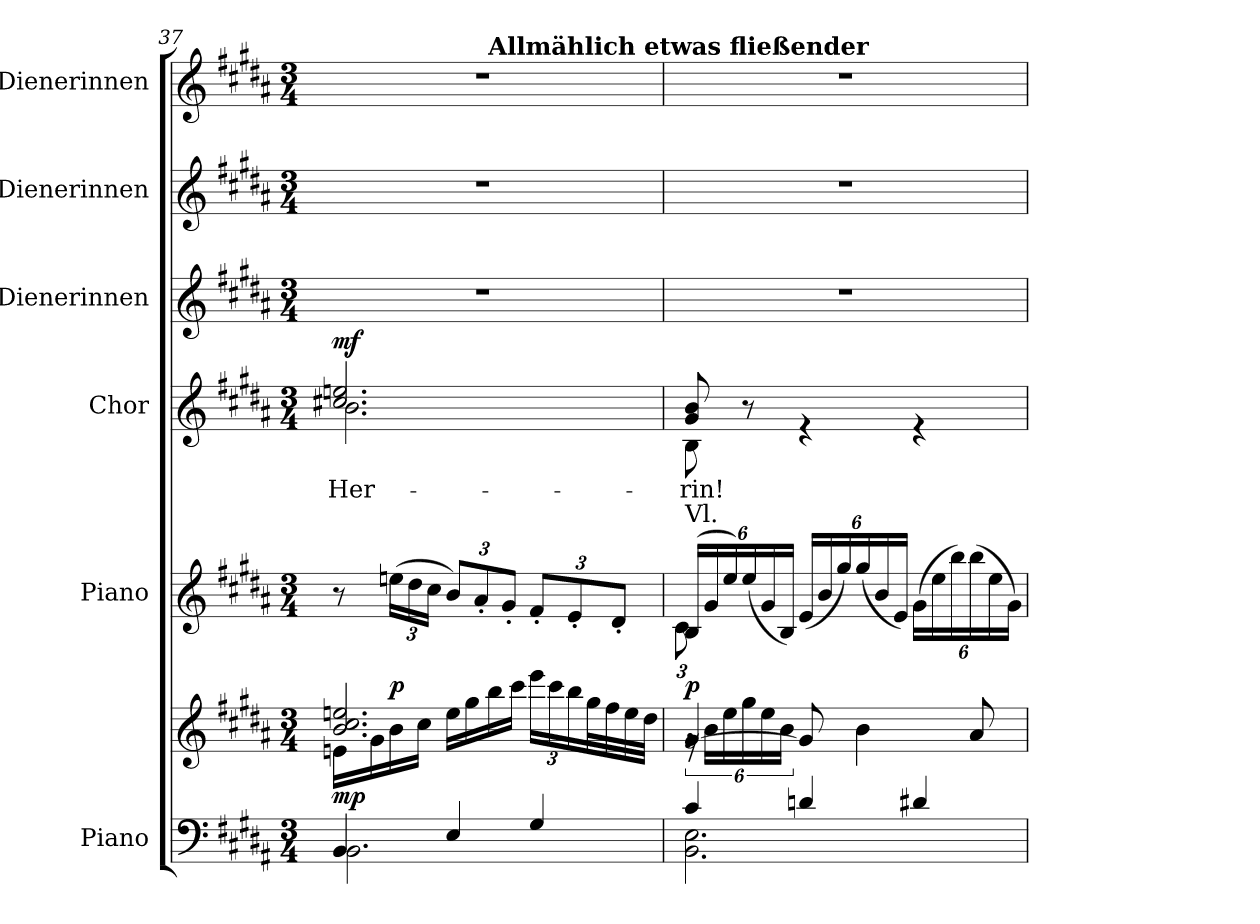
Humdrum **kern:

**kern	**kern	**dynam	**kern	**dynam	**kern	**text	**dynam	**kern	**kern	**kern
*part6	*part6	*part6	*part5	*part5	*part4	*part4	*part4	*part3	*part2	*part1
*staff7	*staff6	*staff6/7	*staff5	*staff5	*staff4	*staff4	*staff4	*staff3	*staff2	*staff1
*I"Piano	*	*	*I"Piano	*	*I"Chor	*	*	*I"Dienerinnen	*I"Dienerinnen	*I"Dienerinnen
*I'Pno.	*	*	*I'Pno.	*	*I'Chor.	*	*	*I'D.	*I'D.	*I'D.
*clefF4	*clefG2	*	*clefG2	*	*clefG2	*	*	*clefG2	*clefG2	*clefG2
*k[f#c#g#d#a#]	*k[f#c#g#d#a#]	*	*k[f#c#g#d#a#]	*	*k[f#c#g#d#a#]	*	*	*k[f#c#g#d#a#]	*k[f#c#g#d#a#]	*k[f#c#g#d#a#]
*M3/4	*M3/4	*	*M3/4	*	*M3/4	*	*	*M3/4	*M3/4	*M3/4
=37	=37	=37	=37	=37	=37	=37	=37	=37	=37	=37
*^	*^	*	*	*	*^	*	*	*	*	*
!	!	!	!	!LO:DY:b	!	!	!	!	!LO:LY:b	!LO:DY:a	!	!	!
*	*	*	*	*	*	*	*	*	*	*	*	*	*^
4BB/	2.BB\	2.b/ 2.cc#/ 2.een/	16en\LL	mp	8r	.	2.cc#X/ 2.een/	2.b\	Her-	mf	2.r	2.r	2.r	4.ryy
.	.	.	16g#\	.	.	.	.	.	.	.	.	.	.	.
*	*	*	*	*	*Xbrackettup	*	*	*	*	*	*	*	*	*
!	!	!	!	!	!	!LO:DY:b	!	!	!	!	!	!	!	!
.	.	.	16b\	.	(>24een\LL	p	.	.	.	.	.	.	.	.
.	.	.	.	.	24dd#\	.	.	.	.	.	.	.	.	.
.	.	.	16cc#\JJ	.	.	.	.	.	.	.	.	.	.	.
.	.	.	.	.	24cc#\JJ	.	.	.	.	.	.	.	.	.
4E/	.	.	16ee\LL	.	12b/L)	.	.	.	.	.	.	.	.	.
.	.	.	16gg#\	.	.	.	.	.	.	.	.	.	.	.
.	.	.	.	.	12a#'/	.	.	.	.	.	.	.	.	.
*	*	*	*	*	*	*	*	*	*	*	*	*	*MM90	*
!	!	!	!	!	!	!	!	!	!	!	!	!	!	!LO:TX:a:B:t=Allmählich etwas fließender
.	.	.	16bb\	.	.	.	.	.	.	.	.	.	.	4.ryy
.	.	.	.	.	12g#'/J	.	.	.	.	.	.	.	.	.
.	.	.	16ccc#\JJ	.	.	.	.	.	.	.	.	.	.	.
*	*	*	*Xbrackettup	*	*	*	*	*	*	*	*	*	*	*
4G#/	.	.	24eee\LL	.	12f#'/L	.	.	.	.	.	.	.	.	.
.	.	.	24ccc#\	.	.	.	.	.	.	.	.	.	.	.
.	.	.	24bb\	.	12e'/	.	.	.	.	.	.	.	.	.
.	.	.	32gg#\L	.	.	.	.	.	.	.	.	.	.	.
.	.	.	32ff#\	.	.	.	.	.	.	.	.	.	.	.
.	.	.	.	.	12d#'/J	.	.	.	.	.	.	.	.	.
.	.	.	32ee\	.	.	.	.	.	.	.	.	.	.	.
.	.	.	32dd#\JJJ	.	.	.	.	.	.	.	.	.	.	.
*	*	*	*	*	*	*	*	*	*	*	*	*	*v	*v
=38	=38	=38	=38	=38	=38	=38	=38	=38	=38	=38	=38	=38	=38
*	*	*	*brackettup	*	*	*	*	*	*	*	*	*	*
*	*	*	*	*	*^	*	*	*	*	*	*	*	*^
!	!	!	!	!	!LO:TX:a:t=Vl.	!	!	!	!	!	!	!	!	!	!
!	!	!	!	!	!	!	!LO:DY:b	!	!	!LO:LY:b	!	!	!	!	!
*	*	*	*	*	*	*	*	*	*	*	*	*	*	*v	*v
4c#/	2.BB\ 2.E\	[4g#/	24rg	.	(>24B/LL	12c#\	p	8g#/ 8b/	8B\	-rin!	.	2.r	2.r	2.r
.	.	.	24b\LL	.	24g#/	.	.	.	.	.	.	.	.	.
.	.	.	24ee\	.	24ee/)	3%2ryy	.	.	.	.	.	.	.	.
*	*	*	*Xbrackettup	*	*	*	*	*	*	*	*	*	*	*
.	.	.	24gg#\	.	(<24ee/	.	.	8r	2ryy	.	.	.	.	.
.	.	.	24ee\	.	24g#/	.	.	.	.	.	.	.	.	.
.	.	.	24b\JJ	.	24B/JJ)	.	.	.	.	.	.	.	.	.
4dn/	.	8g#/]	2ryy	.	(<24e/LL	.	.	4re	.	.	.	.	.	.
.	.	.	.	.	24b/	.	.	.	.	.	.	.	.	.
.	.	.	.	.	24gg#/)	.	.	.	.	.	.	.	.	.
.	.	4b\	.	.	(<24gg#/	.	.	.	.	.	.	.	.	.
.	.	.	.	.	24b/	.	.	.	.	.	.	.	.	.
.	.	.	.	.	24e/JJ)	.	.	.	.	.	.	.	.	.
4d#X/	.	.	.	.	(>24g#\LL	.	.	4re	.	.	.	.	.	.
.	.	.	.	.	24ee\	.	.	.	.	.	.	.	.	.
.	.	.	.	.	24bb\)	.	.	.	.	.	.	.	.	.
.	.	8a#/	.	.	(>24bb\	.	.	.	8ryy	.	.	.	.	.
.	.	.	.	.	24ee\	.	.	.	.	.	.	.	.	.
.	.	.	.	.	24g#\JJ)	.	.	.	.	.	.	.	.	.
*v	*v	*	*	*	*v	*v	*	*v	*v	*	*	*	*	*
*	*v	*v	*	*	*	*	*	*	*	*	*
=	=	=	=	=	=	=	=	=	=	=
*-	*-	*-	*-	*-	*-	*-	*-	*-	*-	*-
